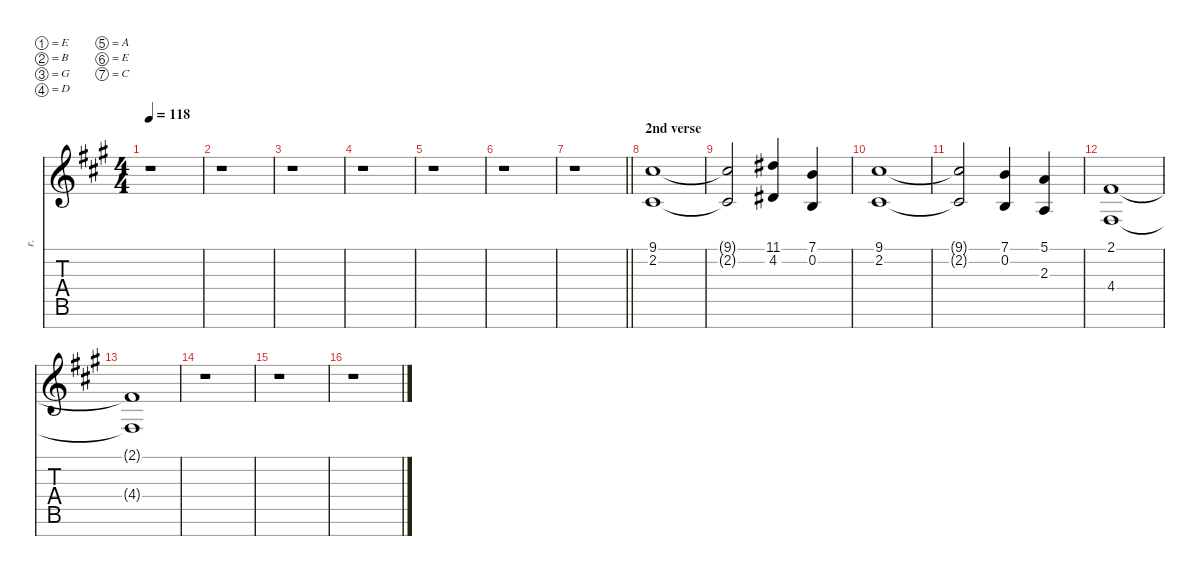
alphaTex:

\defaultSystemsLayout 4
\hideDynamics
\bracketExtendMode nobrackets
\otherSystemsTrackNameOrientation horizontal
\track ("synth choir" "r.") {instrument synthvoice}
\staff {score tabs}
\tuning (E4 B3 G3 D3 A2 E2 C-1)
\ts (4 4)
\tempo 118
\clef g2
\ks f#minor
r.1{dy mf} |
r.1 |
r.1 |
r.1 |
r.1 |
r.1 |
\barLineRight lightlight
r.1 |
\section ("" "2nd verse")
(9.1{acc #} 2.2{acc #}).1 |
(9.1{t acc #} 2.2{t acc #}).2{dy f} (11.1{acc #} 4.2{acc #}).4{dy mf} (7.1{acc forcenatural} 0.2{acc forcenatural}).4 |
(9.1{acc #} 2.2{acc #}).1 |
(9.1{t acc #} 2.2{t acc #}).2{dy f} (7.1{acc forcenatural} 0.2{acc forcenatural}).4{dy mf} (5.1{acc forcenatural} 2.3{acc forcenatural}).4 |
(2.1{acc #} 4.4{acc #}).1 |
(2.1{t acc #} 4.4{t acc #}).1{dy f} |
r.1 |
r.1 |
r.1
